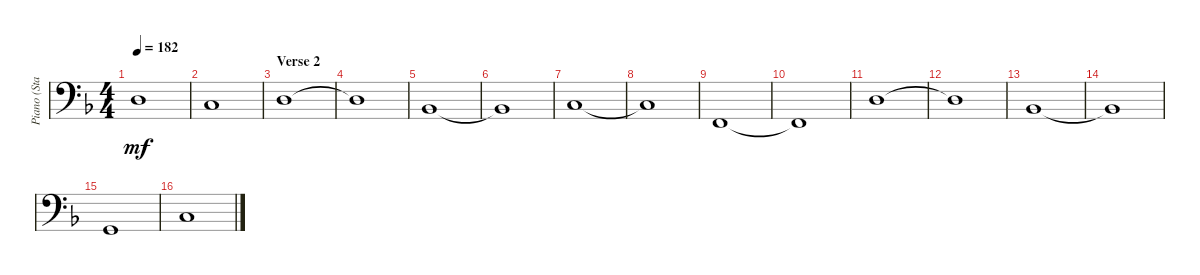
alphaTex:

\track ("Piano (Staff 2)" "Piano (Sta") {instrument acousticgrandpiano}
\staff {score}
\tuning (E4 B3 G3 D3 A2 E2 B1) {hide}
\ts (4 4)
\tempo 182
\clef f4
\ks f
0.4.1{dy mf} |
3.5.1 |
\section ("" "Verse 2")
0.4.1 |
0.4{t}.1 |
1.5.1 |
1.5{t}.1 |
3.5.1 |
3.5{t}.1 |
1.6.1 |
1.6{t}.1 |
0.4.1 |
0.4{t}.1 |
1.5.1 |
1.5{t}.1 |
3.6.1 |
3.5.1
